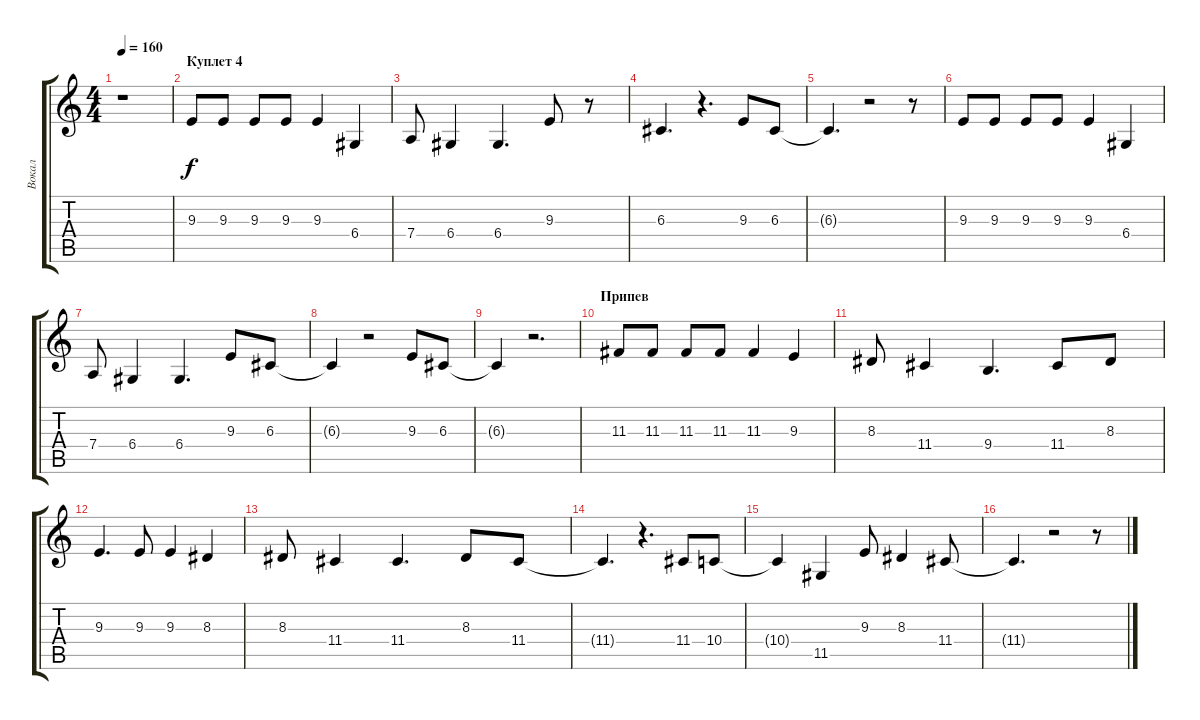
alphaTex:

\track ("Вокал" "Вокал") {instrument tenorsax}
\staff {score tabs}
\tuning (E4 B3 G3 D3 A2 E2) {hide}
\ts (4 4)
\tempo 160
\clef g2
\ks c
r.1{dy f} |
\section ("" "Куплет 4")
9.3.8 9.3.8 9.3.8 9.3.8 9.3.4 6.4.4 |
7.4.8 6.4.4 6.4.4{d} 9.3.8 r.8 |
6.3.4{d} r.4{d} 9.3.8 6.3.8 |
6.3{t}.4{d} r.2 r.8 |
9.3.8 9.3.8 9.3.8 9.3.8 9.3.4 6.4.4 |
7.4.8 6.4.4 6.4.4{d} 9.3.8 6.3.8 |
6.3{t}.4 r.2 9.3.8 6.3.8 |
6.3{t}.4 r.2{d} |
\section ("" "Припев")
11.3.8 11.3.8 11.3.8 11.3.8 11.3.4 9.3.4 |
8.3.8 11.4.4 9.4.4{d} 11.4.8 8.3.8 |
9.3.4{d} 9.3.8 9.3.4 8.3.4 |
8.3.8 11.4.4 11.4.4{d} 8.3.8 11.4.8 |
11.4{t}.4{d} r.4{d} 11.4.8 10.4.8 |
10.4{t}.4 11.5.4 9.3.8 8.3.4 11.4.8 |
11.4{t}.4{d} r.2 r.8
